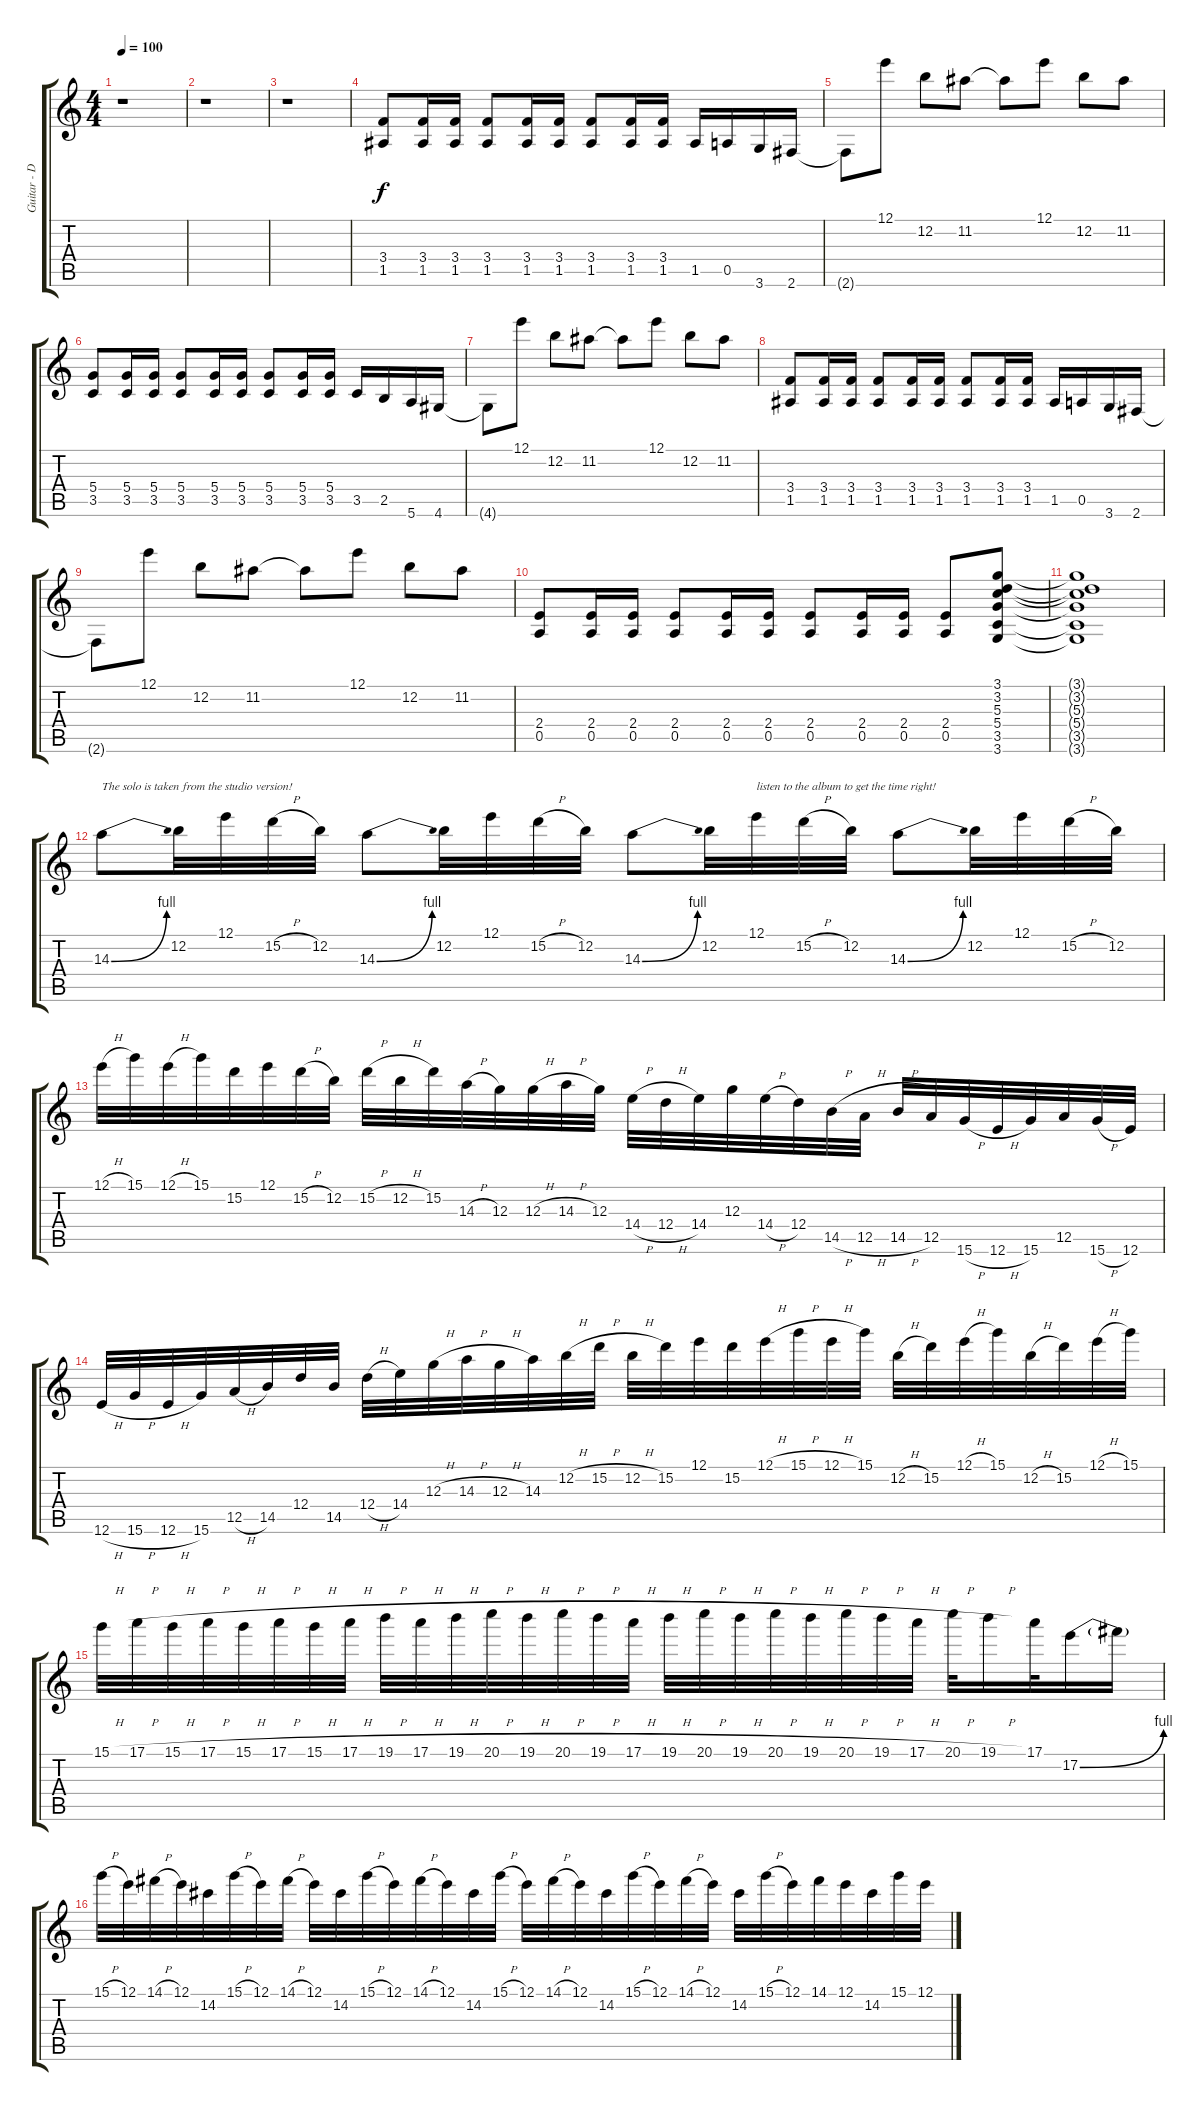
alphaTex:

\track ("Guitar - Distortion" "Guitar - D") {instrument overdrivenguitar}
\staff {score tabs}
\tuning (E4 B3 G3 D3 A2 E2) {hide}
\ts (4 4)
\tempo 100
\clef g2
\ks c
r.1{dy f} |
r.1 |
r.1 |
(3.4 1.5).8 (3.4 1.5).16 (3.4 1.5).16 (3.4 1.5).8 (3.4 1.5).16 (3.4 1.5).16 (3.4 1.5).8 (3.4 1.5).16 (3.4 1.5).16 1.5.16 0.5.16 3.6.16 2.6.16 |
2.6{t}.8 12.1.8 12.2.8 11.2.8 11.2{t}.8 12.1.8 12.2.8 11.2.8 |
(5.4 3.5).8 (5.4 3.5).16 (5.4 3.5).16 (5.4 3.5).8 (5.4 3.5).16 (5.4 3.5).16 (5.4 3.5).8 (5.4 3.5).16 (5.4 3.5).16 3.5.16 2.5.16 5.6.16 4.6.16 |
4.6{t}.8 12.1.8 12.2.8 11.2.8 11.2{t}.8 12.1.8 12.2.8 11.2.8 |
(3.4 1.5).8 (3.4 1.5).16 (3.4 1.5).16 (3.4 1.5).8 (3.4 1.5).16 (3.4 1.5).16 (3.4 1.5).8 (3.4 1.5).16 (3.4 1.5).16 1.5.16 0.5.16 3.6.16 2.6.16 |
2.6{t}.8 12.1.8 12.2.8 11.2.8 11.2{t}.8 12.1.8 12.2.8 11.2.8 |
(2.4 0.5).8 (2.4 0.5).16 (2.4 0.5).16 (2.4 0.5).8 (2.4 0.5).16 (2.4 0.5).16 (2.4 0.5).8 (2.4 0.5).16 (2.4 0.5).16 (2.4 0.5).8 (3.1 3.2 5.3 5.4 3.5 3.6).8 |
(3.1{t} 3.2{t} 5.3{t} 5.4{t} 3.5{t} 3.6{t}).1 |
14.3{be (bend 0 0 60 4)}.8{txt "The solo is taken from the studio version!"} 12.2.32 12.1.32 15.2{h}.32 12.2.32 14.3{be (bend 0 0 60 4)}.8 12.2.32 12.1.32 15.2{h}.32 12.2.32 14.3{be (bend 0 0 60 4)}.8 12.2.32 12.1.32{txt "listen to the album to get the time right!"} 15.2{h}.32 12.2.32 14.3{be (bend 0 0 60 4)}.8 12.2.32 12.1.32 15.2{h}.32 12.2.32 |
12.1{h}.32 15.1.32 12.1{h}.32 15.1.32 15.2.32 12.1.32 15.2{h}.32 12.2.32 15.2{h}.32 12.2{h}.32 15.2.32 14.3{h}.32 12.3.32 12.3{h}.32 14.3{h}.32 12.3.32 14.4{h}.32 12.4{h}.32 14.4.32 12.3.32 14.4{h}.32 12.4.32 14.5{h}.32 12.5{h}.32 14.5{h}.32 12.5.32 15.6{h}.32 12.6{h}.32 15.6.32 12.5.32 15.6{h}.32 12.6.32 |
12.6{h}.32 15.6{h}.32 12.6{h}.32 15.6.32 12.5{h}.32 14.5.32 12.4.32 14.5.32 12.4{h}.32 14.4.32 12.3{h}.32 14.3{h}.32 12.3{h}.32 14.3.32 12.2{h}.32 15.2{h}.32 12.2{h}.32 15.2.32 12.1.32 15.2.32 12.1{h}.32 15.1{h}.32 12.1{h}.32 15.1.32 12.2{h}.32 15.2.32 12.1{h}.32 15.1.32 12.2{h}.32 15.2.32 12.1{h}.32 15.1.32 |
15.1{h}.32 17.1{h}.32 15.1{h}.32 17.1{h}.32 15.1{h}.32 17.1{h}.32 15.1{h}.32 17.1{h}.32 19.1{h}.32 17.1{h}.32 19.1{h}.32 20.1{h}.32 19.1{h}.32 20.1{h}.32 19.1{h}.32 17.1{h}.32 19.1{h}.32 20.1{h}.32 19.1{h}.32 20.1{h}.32 19.1{h}.32 20.1{h}.32 19.1{h}.32 17.1{h}.32 20.1{h}.32 19.1{h}.16 17.1.32 17.2{be (bend 0 0 60 4)}.16 17.2{t}.16 |
15.1{h}.32 12.1.32 14.1{h}.32 12.1.32 14.2.32 15.1{h}.32 12.1.32 14.1{h}.32 12.1.32 14.2.32 15.1{h}.32 12.1.32 14.1{h}.32 12.1.32 14.2.32 15.1{h}.32 12.1.32 14.1{h}.32 12.1.32 14.2.32 15.1{h}.32 12.1.32 14.1{h}.32 12.1.32 14.2.32 15.1{h}.32 12.1.32 14.1.32 12.1.32 14.2.32 15.1.32 12.1.32
